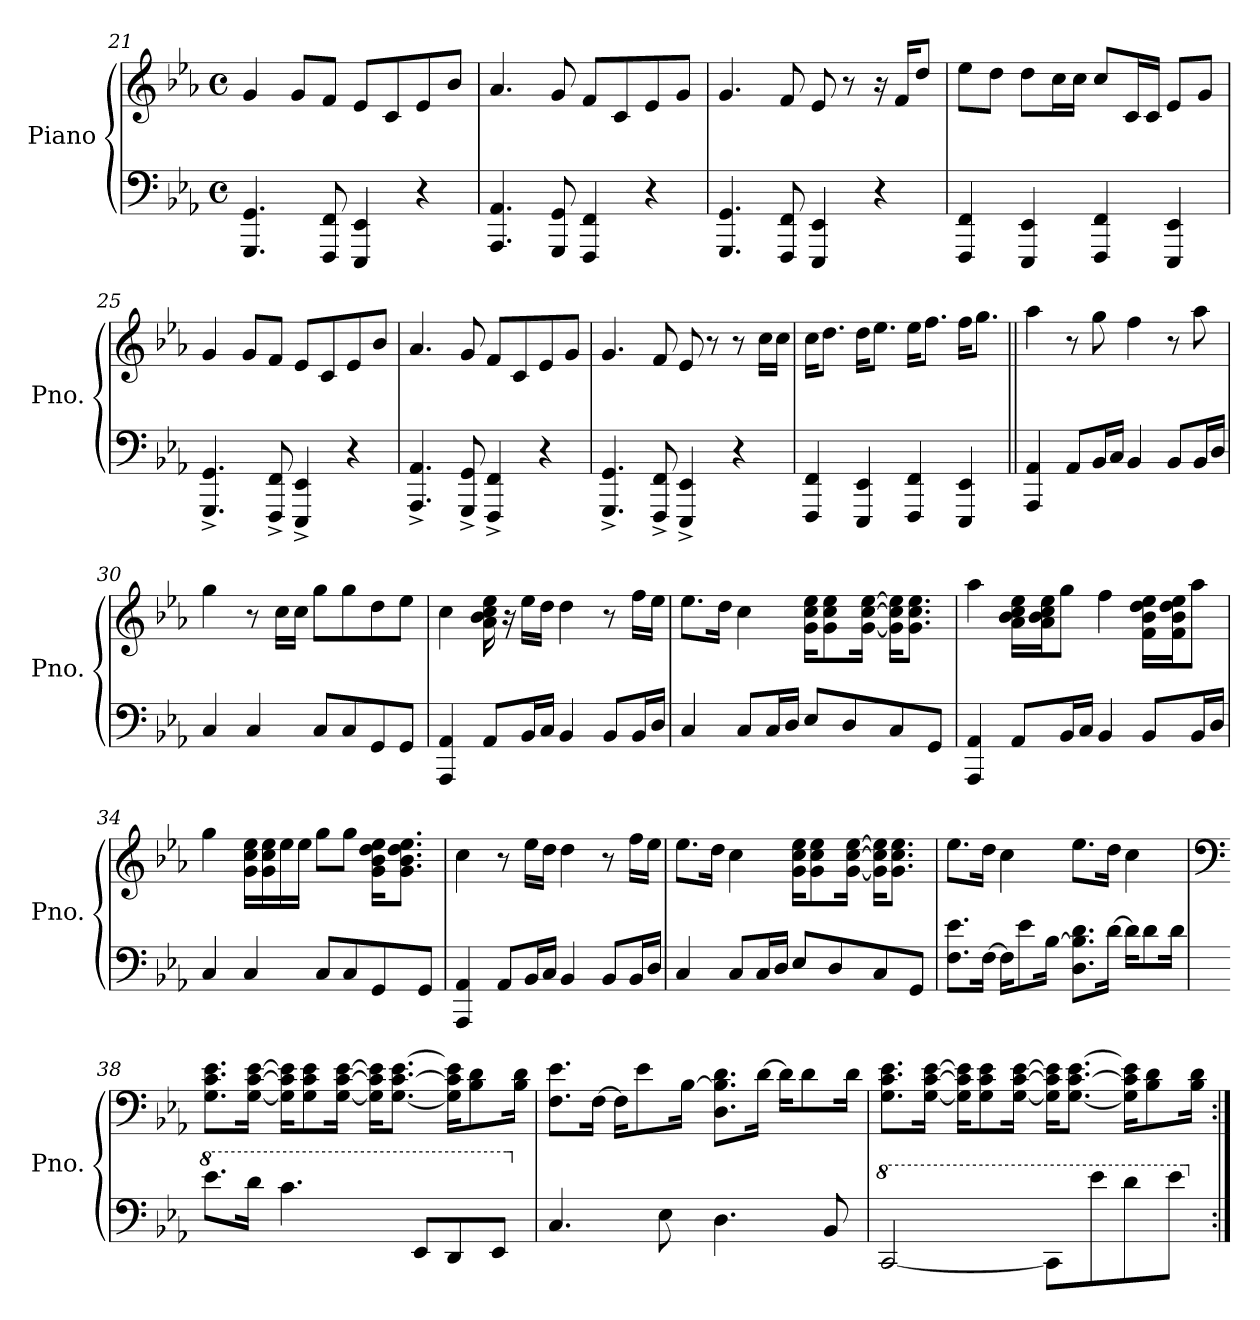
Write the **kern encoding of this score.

**kern	**kern
*part1	*part1
*staff2	*staff1
*I"Piano	*
*I'Pno.	*
*clefF4	*clefG2
*k[b-e-a-]	*k[b-e-a-]
*M4/4	*M4/4
*met(c)	*met(c)
=21	=21
4.GGG/ 4.GG/	4g/
.	8g/L
8FFF/ 8FF/	8f/J
4EEE-/ 4EE-/	8e-/L
.	8c/
4r	8e-/
.	8b-/J
=22	=22
4.AAA-/ 4.AA-/	4.a-/
8GGG/ 8GG/	8g/
4FFF/ 4FF/	8f/L
.	8c/
4r	8e-/
.	8g/J
=23	=23
4.GGG/ 4.GG/	4.g/
8FFF/ 8FF/	8f/
4EEE-/ 4EE-/	8e-/
.	8r
4r	16r
.	16f/KL
.	8dd/J
!!LO:LB:g=z
=24	=24
4FFF/ 4FF/	8ee-\L
.	8dd\J
4EEE-/ 4EE-/	8dd\L
.	16cc\L
.	16cc\JJ
4FFF/ 4FF/	8cc/L
.	16c/L
.	16c/JJ
4EEE-/ 4EE-/	8e-/L
.	8g/J
=25	=25
4.GGG/^ 4.GG/^	4g/
.	8g/L
8FFF/^ 8FF/^	8f/J
4EEE-/^ 4EE-/^	8e-/L
.	8c/
4r	8e-/
.	8b-/J
=26	=26
4.AAA-/^ 4.AA-/^	4.a-/
8GGG/^ 8GG/^	8g/
4FFF/^ 4FF/^	8f/L
.	8c/
4r	8e-/
.	8g/J
=27	=27
4.GGG/^ 4.GG/^	4.g/
8FFF/^ 8FF/^	8f/
4EEE-/^ 4EE-/^	8e-/
.	8r
4r	8r
.	16cc\LL
.	16cc\JJ
=28	=28
4FFF/ 4FF/	16cc\KL
.	8.dd\J
4EEE-/ 4EE-/	16dd\KL
.	8.ee-\J
4FFF/ 4FF/	16ee-\KL
.	8.ff\J
4EEE-/ 4EE-/	16ff\KL
.	8.gg\J
!!LO:PB:g=z
=29||	=29||
4AAA-/ 4AA-/	4aa-\
8AA-/L	8r
16BB-/L	8gg\
16C/JJ	.
4BB-/	4ff\
8BB-/L	8r
16BB-/L	8aa-\
16D/JJ	.
=30	=30
4C/	4gg\
4C/	8r
.	16cc\LL
.	16cc\JJ
8C/L	8gg\L
8C/	8gg\
8GG/	8dd\
8GG/J	8ee-\J
=31	=31
4AAA-/ 4AA-/	4cc\
8AA-/L	16a-\ 16b-\ 16cc\ 16ee-\
.	16r
16BB-/L	16ee-\LL
16C/JJ	16dd\JJ
4BB-/	4dd\
8BB-/L	8r
16BB-/L	16ff\LL
16D/JJ	16ee-\JJ
=32	=32
4C/	8.ee-\L
.	16dd\Jk
8C/L	4cc\
16C/L	.
16D/JJ	.
8E-/L	16g\ 16cc\ 16ee-\KL
.	8g\ 8cc\ 8ee-\
8D/	.
.	[16g\ [16cc\ [16ee-\Jk
8C/	16g\] 16cc\] 16ee-\]KL
.	8.g\ 8.cc\ 8.ee-\J
8GG/J	.
!!LO:LB:g=z
=33	=33
4AAA-/ 4AA-/	4aa-\
8AA-/L	16a-\ 16b-\ 16cc\ 16ee-\LL
.	16a-\ 16b-\ 16cc\ 16ee-\J
16BB-/L	8gg\J
16C/JJ	.
4BB-/	4ff\
8BB-/L	16f\ 16b-\ 16dd\ 16ee-\LL
.	16f\ 16b-\ 16dd\ 16ee-\J
16BB-/L	8aa-\J
16D/JJ	.
=34	=34
4C/	4gg\
4C/	16g\ 16cc\ 16ee-\LL
.	16g\ 16cc\ 16ee-\
.	16ee-\
.	16ee-\JJ
8C/L	8gg\L
8C/	8gg\J
8GG/	16g\ 16b-\ 16dd\ 16ee-\KL
.	8.g\ 8.b-\ 8.dd\ 8.ee-\J
8GG/J	.
=35	=35
4AAA-/ 4AA-/	4cc\
8AA-/L	8r
16BB-/L	16ee-\LL
16C/JJ	16dd\JJ
4BB-/	4dd\
8BB-/L	8r
16BB-/L	16ff\LL
16D/JJ	16ee-\JJ
=36	=36
4C/	8.ee-\L
.	16dd\Jk
8C/L	4cc\
16C/L	.
16D/JJ	.
8E-/L	16g\ 16cc\ 16ee-\KL
.	8g\ 8cc\ 8ee-\
8D/	.
.	[16g\ [16cc\ [16ee-\Jk
8C/	16g\] 16cc\] 16ee-\]KL
.	8.g\ 8.cc\ 8.ee-\J
8GG/J	.
!!LO:LB:g=z
=37	=37
8.F\ 8.e-\L	8.ee-\L
[16F\Jk	16dd\Jk
16F\KL]	4cc\
8e-\	.
[16B-\Jk	.
8.D\ 8.B-\] 8.d\L	8.ee-\L
[16d\Jk	16dd\Jk
16d\KL]	4cc\
8d\	.
16d\Jk	.
=38	=38
*	*clefF4
*8va	*
8.ee-\L	8.G\ 8.c\ 8.e-\L
16dd\Jk	[16G\ [16c\ [16e-\Jk
4.cc\	16G\] 16c\] 16e-\]KL
.	8G\ 8c\ 8e-\
.	[16G\ [16c\ [16e-\Jk
.	16G\] 16c\] 16e-\]KL
.	[8.G\ [8.c\ [8.e-\J
8E-/L	.
8D/	16G\] 16c\] 16e-\]KL
.	8B-\ 8d\
8E-/J	.
.	16B-\ 16d\Jk
=39	=39
*X8va	*
4.C/	8.F\ 8.e-\L
.	[16F\Jk
.	16F\KL]
.	8e-\
8E-\	.
.	[16B-\Jk
4.D\	8.D\ 8.B-\] 8.d\L
.	[16d\Jk
.	16d\KL]
.	8d\
8BB-/	.
.	16d\Jk
!!LO:LB:g=z
=40	=40
*8va	*
[2C/	8.G\ 8.c\ 8.e-\L
.	[16G\ [16c\ [16e-\Jk
.	16G\] 16c\] 16e-\]KL
.	8G\ 8c\ 8e-\
.	[16G\ [16c\ [16e-\Jk
8C\L]	16G\] 16c\] 16e-\]KL
.	[8.G\ [8.c\ [8.e-\J
8ee-\	.
8dd\	16G\] 16c\] 16e-\]KL
.	8B-\ 8d\
8ee-\J	.
.	16B-\ 16d\Jk
*X8va	*
=:|!	=:|!
*-	*-
